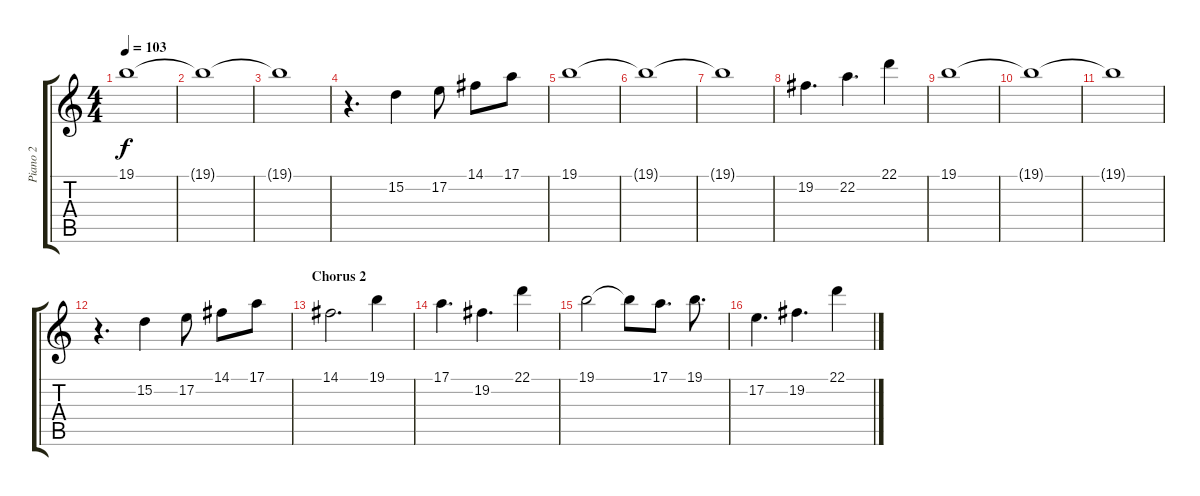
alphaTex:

\track ("Piano 2" "Piano 2") {instrument electricgrandpiano}
\staff {score tabs}
\tuning (E4 B3 G3 D3 A2 E2) {hide}
\ts (4 4)
\tempo 103
\clef g2
\ks c
19.1.1{dy f} |
19.1{t}.1 |
19.1{t}.1 |
r.4{d} 15.2.4 17.2.8 14.1.8 17.1.8 |
19.1.1 |
19.1{t}.1 |
19.1{t}.1 |
19.2.4{d} 22.2.4{d} 22.1.4 |
19.1.1 |
19.1{t}.1 |
19.1{t}.1 |
r.4{d} 15.2.4 17.2.8 14.1.8 17.1.8 |
\section ("" "Chorus 2")
14.1.2{d} 19.1.4 |
17.1.4{d} 19.2.4{d} 22.1.4 |
19.1.2 19.1{t}.8 17.1.8{d} 19.1.8{d} |
17.2.4{d} 19.2.4{d} 22.1.4
